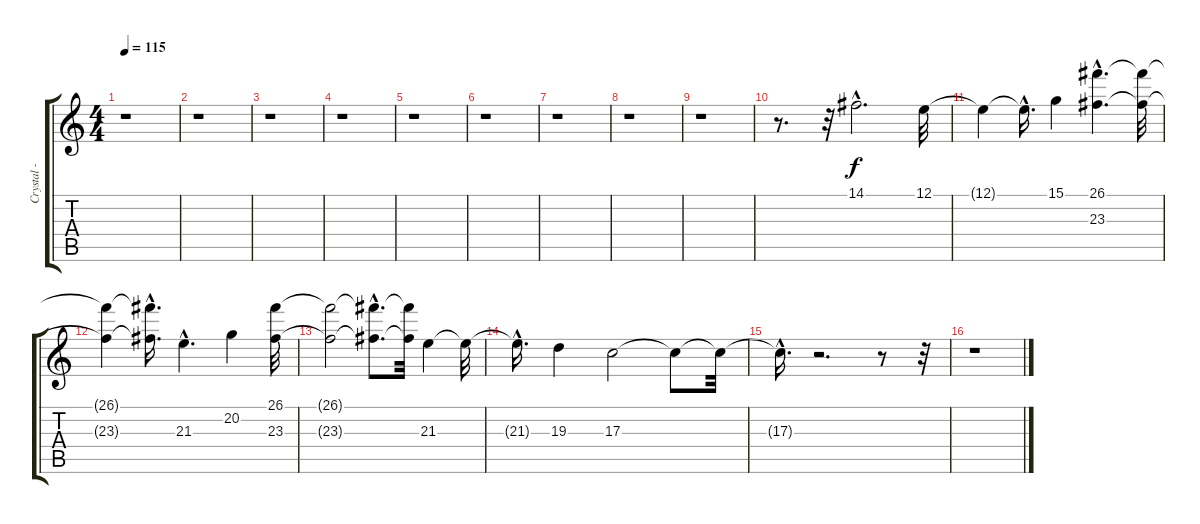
\track ("Crystal - Sherinian" "Crystal - ") {instrument fx3crystal}
\staff {score tabs}
\tuning (E4 B3 G3 D3 A2 E2) {hide}
\ts (4 4)
\tempo 115
\clef g2
\ks c
r.1{dy f} |
r.1 |
r.1 |
r.1 |
r.1 |
r.1 |
r.1 |
r.1 |
r.1 |
r.8{d} r.32 14.1{hac}.2{d} 12.1.32 |
12.1{t}.4 12.1{hac t}.16{d} 15.1.4 (26.1{hac} 23.3{hac}).4{d} (26.1{t} 23.3{t}).32 |
(26.1{t} 23.3{t}).4 (26.1{hac t} 23.3{hac t}).16{d} 21.3{hac}.4{d} 20.2.4 (26.1 23.3).32 |
(26.1{t} 23.3{t}).2 (26.1{hac t} 23.3{hac t}).8{d} (26.1{t} 23.3{t}).32 21.3.4 21.3{t}.32 |
21.3{hac t}.16{d} 19.3.4 17.3.2 17.3{t}.8 17.3{t}.32 |
17.3{hac t}.16{d} r.2{d} r.8 r.32 |
r.1
